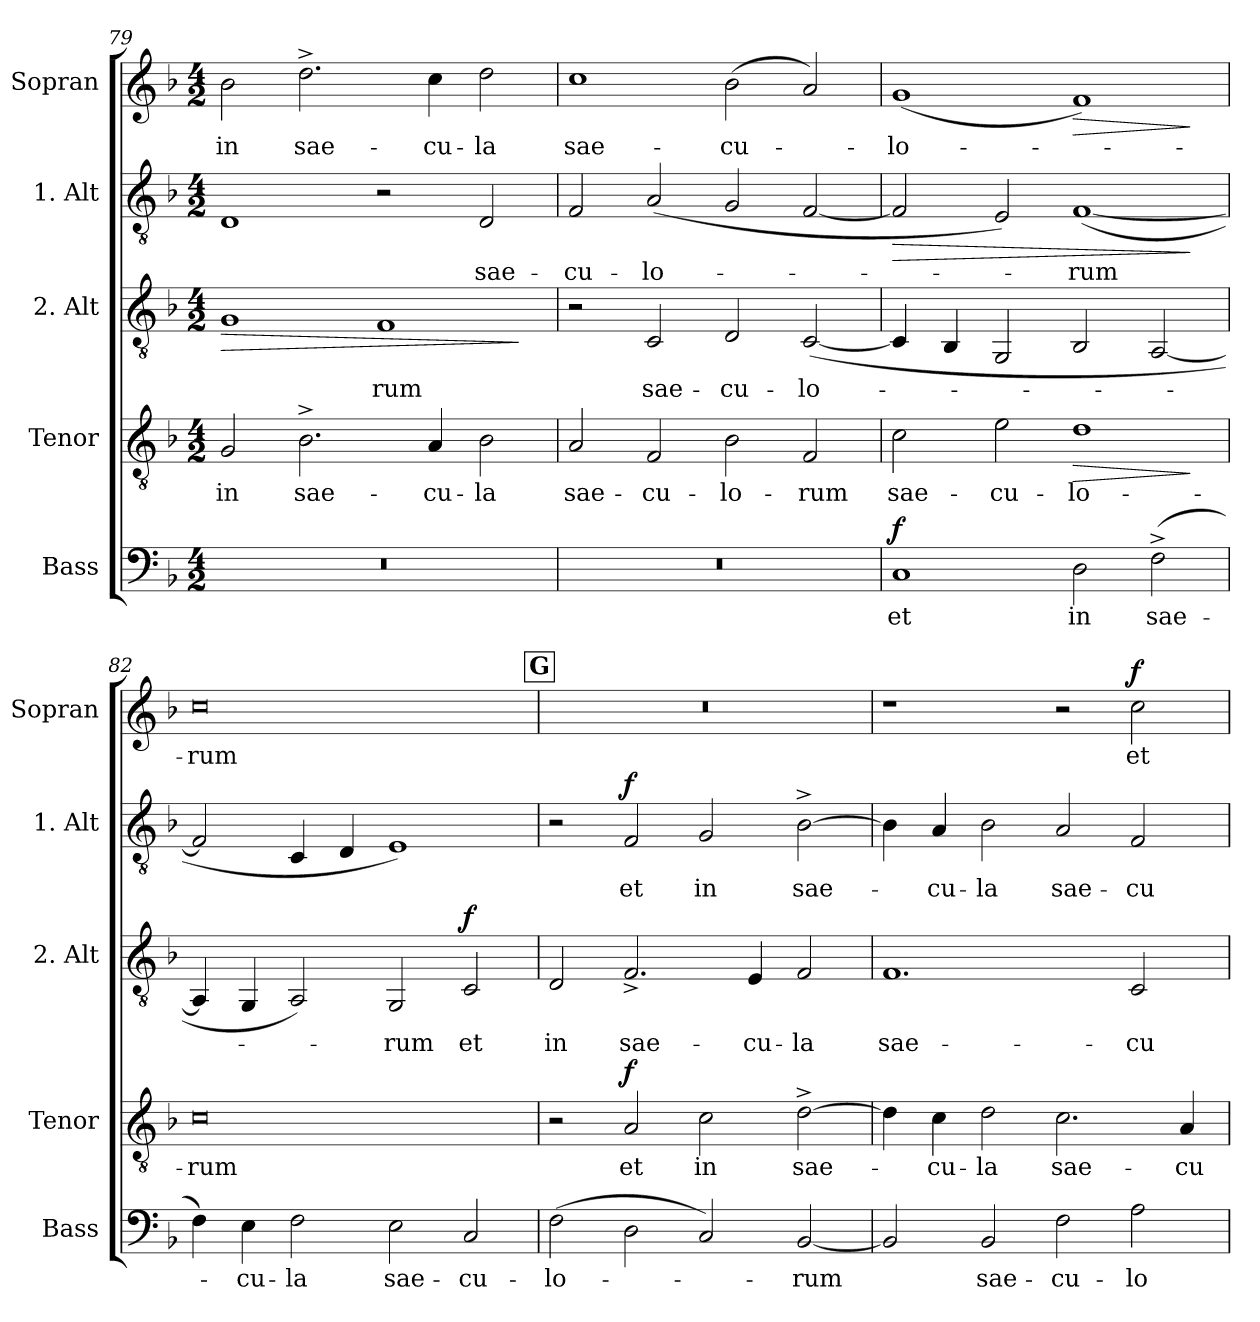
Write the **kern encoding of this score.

**kern	**text	**dynam	**kern	**text	**dynam	**kern	**text	**dynam	**kern	**text	**dynam	**kern	**text	**dynam
*part5	*part5	*part5	*part4	*part4	*part4	*part3	*part3	*part3	*part2	*part2	*part2	*part1	*part1	*part1
*staff5	*staff5	*staff5	*staff4	*staff4	*staff4	*staff3	*staff3	*staff3	*staff2	*staff2	*staff2	*staff1	*staff1	*staff1
*I"Bass	*	*	*I"Tenor	*	*	*I"2. Alt	*	*	*I"1. Alt	*	*	*I"Sopran	*	*
*I'Bass	*	*	*I'Tenor	*	*	*I'2. Alt	*	*	*I'1. Alt	*	*	*I'Sopran	*	*
*clefF4	*	*	*clefGv2	*	*	*clefGv2	*	*	*clefGv2	*	*	*clefG2	*	*
*ITrd3c5	*	*	*	*	*	*ITrd-7c-12	*	*	*ITrd-7c-12	*	*	*	*	*
*k[]	*	*	*k[b-]	*	*	*k[b-]	*	*	*k[b-]	*	*	*k[b-]	*	*
*M4/2	*	*	*M4/2	*	*	*M4/2	*	*	*M4/2	*	*	*M4/2	*	*
=79	=79	=79	=79	=79	=79	=79	=79	=79	=79	=79	=79	=79	=79	=79
!	!	!	!	!LO:LY:b	!	!	!	!LO:HP:b	!	!	!	!	!LO:LY:b	!
0r	.	.	2G/	in	.	1g	.	>	1d	.	.	2b-\	in	.
!	!	!	!	!LO:LY:b	!	!	!	!	!	!	!	!	!LO:LY:b	!
.	.	.	2.B-^\	sae-	.	.	.	.	.	.	.	2.dd^\	sae-	.
!	!	!	!	!	!	!	!LO:LY:b	!	!	!	!	!	!	!
.	.	.	.	.	.	1f	-rum	.	2r	.	.	.	.	.
!	!	!	!	!LO:LY:b	!	!	!	!	!	!	!	!	!LO:LY:b	!
.	.	.	4A/	-cu-	.	.	.	.	.	.	.	4cc\	-cu-	.
!	!	!	!	!LO:LY:b	!	!	!	!	!	!LO:LY:b	!	!	!LO:LY:b	!
.	.	.	2B-\	-la	.	.	.	.	2d/	sae-	.	2dd\	-la	.
.	.	.	.	.	.	.	.	]	.	.	.	.	.	.
=80	=80	=80	=80	=80	=80	=80	=80	=80	=80	=80	=80	=80	=80	=80
!	!	!	!	!LO:LY:b	!	!	!	!	!	!LO:LY:b	!	!	!LO:LY:b	!
0r	.	.	2A/	sae-	.	2r	.	.	2f/	-cu-	.	1cc	sae-	.
!	!	!	!	!LO:LY:b	!	!	!LO:LY:b	!	!	!LO:LY:b	!	!	!	!
.	.	.	2F/	-cu-	.	2c/	sae-	.	(<2a/	-lo-	.	.	.	.
!	!	!	!	!LO:LY:b	!	!	!LO:LY:b	!	!	!	!	!	!LO:LY:b	!
.	.	.	2B-\	-lo-	.	2d/	-cu-	.	2g/	.	.	(>2b-\	-cu-	.
!	!	!	!	!LO:LY:b	!	!	!LO:LY:b	!	!	!	!	!	!	!
.	.	.	2F/	-rum	.	(>[2c/	-lo-	.	[2f/	.	.	2a/)	.	.
=81	=81	=81	=81	=81	=81	=81	=81	=81	=81	=81	=81	=81	=81	=81
!	!LO:LY:b	!LO:DY:a	!	!LO:LY:b	!	!	!	!	!	!	!LO:HP:b	!	!LO:LY:b	!
1GG	et	f	2c\	sae-	.	4c/]	.	.	2f/]	.	>	(<1g	-lo-	.
.	.	.	.	.	.	4B-/	.	.	.	.	.	.	.	.
!	!	!	!	!LO:LY:b	!	!	!	!	!	!	!	!	!	!
.	.	.	2e\	-cu-	.	2G/	.	.	2e/)	.	.	.	.	.
!	!LO:LY:b	!	!	!LO:LY:b	!LO:HP:b	!	!	!	!	!LO:LY:b	!	!	!	!LO:HP:b
2AA\	in	.	1d	-lo-	>	2B-/	.	.	(<[1f	-rum	.	1f)	.	>
!	!LO:LY:b	!	!	!	!	!	!	!	!	!	!	!	!	!
(>2C^\	sae-	.	.	.	.	[2A/	.	.	.	.	.	.	.	.
.	.	.	.	.	]	.	.	.	.	.	]	.	.	]
=82	=82	=82	=82	=82	=82	=82	=82	=82	=82	=82	=82	=82	=82	=82
!	!	!	!	!LO:LY:b	!	!	!	!	!	!	!	!	!LO:LY:b	!
4C\)	.	.	0c	-rum	.	4A/]	.	.	2f/]	.	.	0cc	-rum	.
!	!LO:LY:b	!	!	!	!	!	!	!	!	!	!	!	!	!
4BB\	-cu-	.	.	.	.	4G/	.	.	.	.	.	.	.	.
!	!LO:LY:b	!	!	!	!	!	!	!	!	!	!	!	!	!
2C\	-la	.	.	.	.	2A/)	.	.	4c/	.	.	.	.	.
.	.	.	.	.	.	.	.	.	4d/	.	.	.	.	.
!	!LO:LY:b	!	!	!	!	!	!LO:LY:b	!	!	!	!	!	!	!
2BB\	sae-	.	.	.	.	2G/	-rum	.	1e)	.	.	.	.	.
!	!LO:LY:b	!	!	!	!	!	!LO:LY:b	!LO:DY:a	!	!	!	!	!	!
2GG/	-cu-	.	.	.	.	2c/	et	f	.	.	.	.	.	.
!!LO:LB:g=z
!!LO:REH:place=s1:a:B:fs=16:t=G
=83	=83	=83	=83	=83	=83	=83	=83	=83	=83	=83	=83	=83	=83	=83
!	!LO:LY:b	!	!	!	!	!	!LO:LY:b	!	!	!	!	!	!	!
(>2C\	-lo-	.	2r	.	.	2d/	in	.	2r	.	.	0r	.	.
!	!	!	!	!LO:LY:b	!LO:DY:a	!	!LO:LY:b	!	!	!LO:LY:b	!LO:DY:a	!	!	!
2AA\	.	.	2A/	et	f	2.f^/	sae-	.	2f/	et	f	.	.	.
!	!	!	!	!LO:LY:b	!	!	!	!	!	!LO:LY:b	!	!	!	!
2GG/)	.	.	2c\	in	.	.	.	.	2g/	in	.	.	.	.
!	!	!	!	!	!	!	!LO:LY:b	!	!	!	!	!	!	!
.	.	.	.	.	.	4e/	-cu-	.	.	.	.	.	.	.
!	!LO:LY:b	!	!	!LO:LY:b	!	!	!LO:LY:b	!	!	!LO:LY:b	!	!	!	!
[2FF/	-rum	.	[2d^\	sae-	.	2f/	-la	.	[2b-^\	sae-	.	.	.	.
=84	=84	=84	=84	=84	=84	=84	=84	=84	=84	=84	=84	=84	=84	=84
!	!	!	!	!	!	!	!LO:LY:b	!	!	!	!	!	!	!
2FF/]	.	.	4d\]	.	.	1.f	sae-	.	4b-\]	.	.	1r	.	.
!	!	!	!	!LO:LY:b	!	!	!	!	!	!LO:LY:b	!	!	!	!
.	.	.	4c\	-cu-	.	.	.	.	4a/	-cu-	.	.	.	.
!	!LO:LY:b	!	!	!LO:LY:b	!	!	!	!	!	!LO:LY:b	!	!	!	!
2FF/	sae-	.	2d\	-la	.	.	.	.	2b-\	-la	.	.	.	.
!	!LO:LY:b	!	!	!LO:LY:b	!	!	!	!	!	!LO:LY:b	!	!	!	!
2C\	-cu-	.	2.c\	sae-	.	.	.	.	2a/	sae-	.	2r	.	.
!	!LO:LY:b	!	!	!	!	!	!LO:LY:b	!	!	!LO:LY:b	!	!	!LO:LY:b	!LO:DY:a
2E\	-lo-	.	.	.	.	2c/	-cu-	.	2f/	-cu-	.	2cc\	et	f
!	!	!	!	!LO:LY:b	!	!	!	!	!	!	!	!	!	!
.	.	.	4A/	-cu-	.	.	.	.	.	.	.	.	.	.
=	=	=	=	=	=	=	=	=	=	=	=	=	=	=
*-	*-	*-	*-	*-	*-	*-	*-	*-	*-	*-	*-	*-	*-	*-
